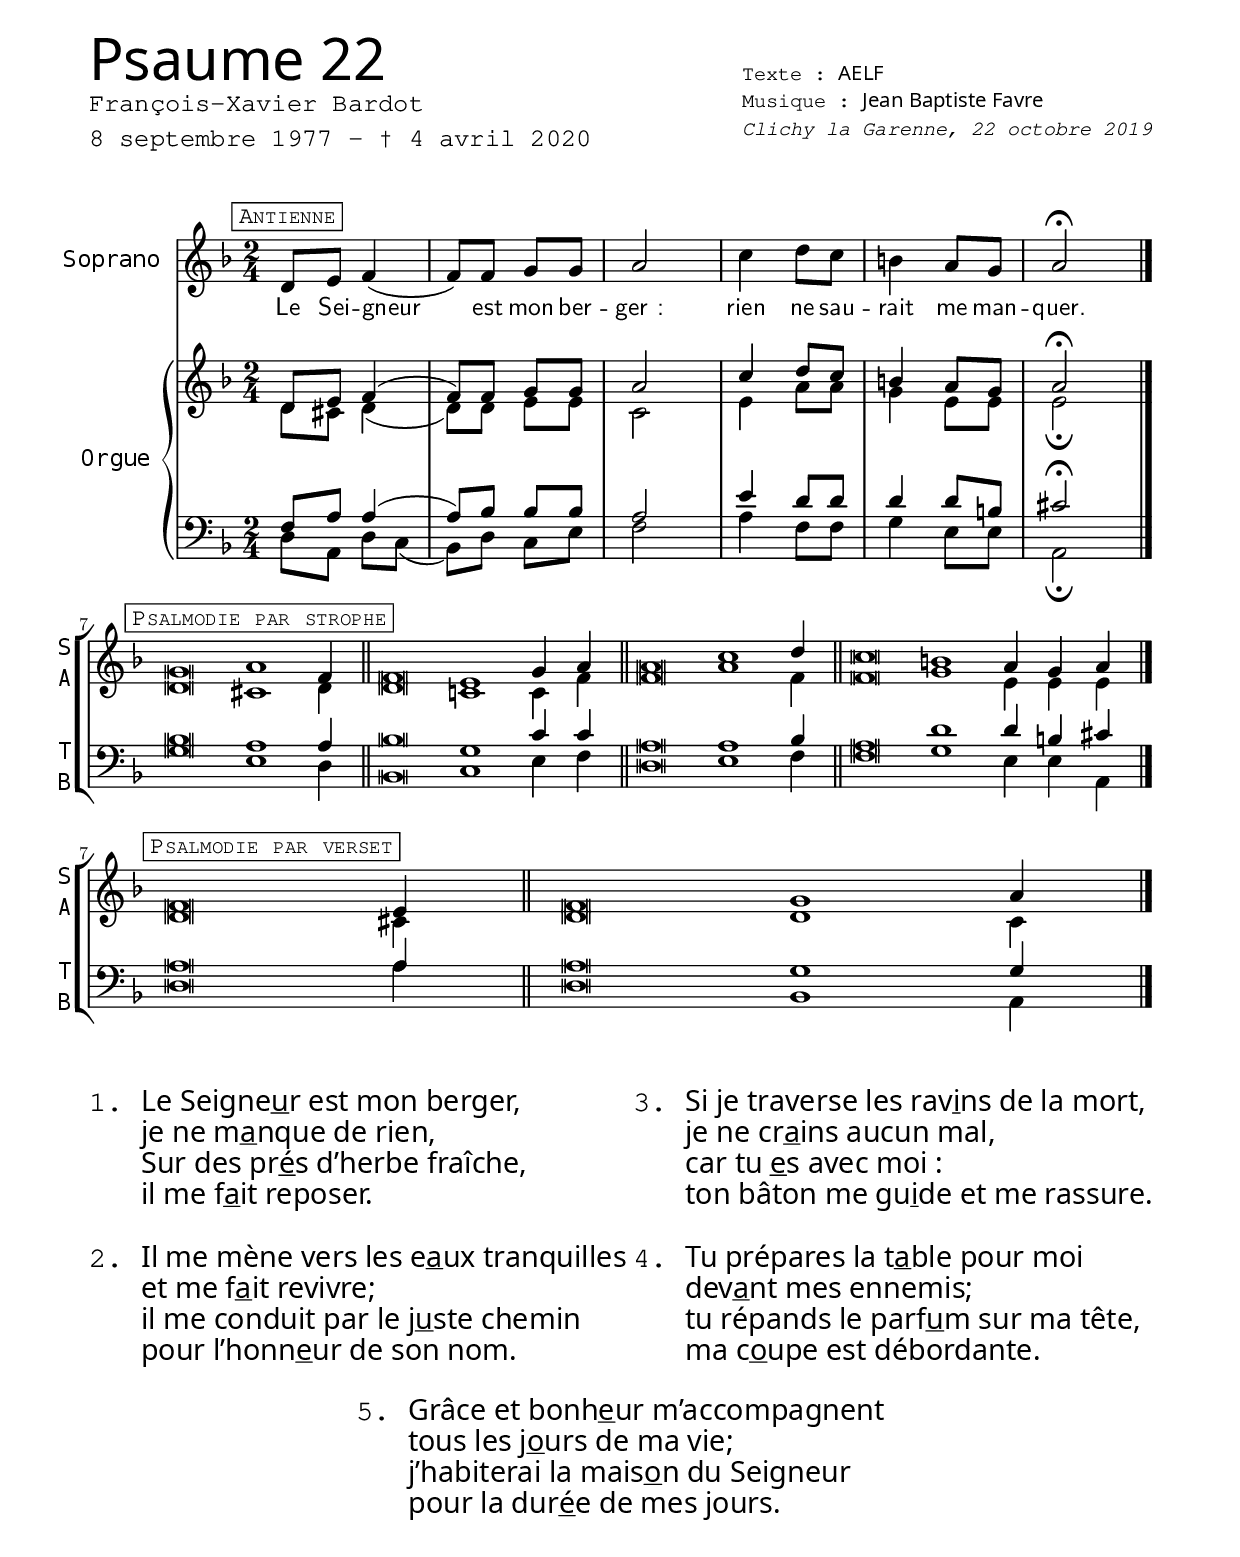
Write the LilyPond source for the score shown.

\version "2.18.2"
\language "english"
\include "../libs/commonFunctions.ily"

tempoVerseRallentando = {
  \set Score.tempoHideNote = ##t
  \tempo 4=60
}
tempoVerseAcelerando = {
  \set Score.tempoHideNote = ##t
  \tempo 2=120
}

scoreHeader = \header {
  title = "Psaume 22"
  subtitle = \markup { \column { "François-Xavier Bardot" "8 septembre 1977 - &dagger; 4 avril 2020" } }
  composer = "Jean Baptiste Favre"
  poet = "AELF"
  date = "Clichy la Garenne, 22 octobre 2019"
}

global = {
  \time 2/4
  \key d \minor
}

%%%%%%%%%%%%%%%%%%%%%%%%%%%%%%
%%%%%%%%%% Antiphon %%%%%%%%%%
%%%%%%%%%%%%%%%%%%%%%%%%%%%%%%
antiphonMusicSoprano = \relative c' {
   d8 e f4 (f8) f8 g g a2 c4 d8 c b4 a8 g a2
  }

antiphonMusicAlto = \relative c' {
   d8 cs d4 (d8) d e e c2 e4 a8 a g4 e8 e e2
  }

antiphonMusicTenor =  \relative c {
   f8 a a4 (a8)[ bf] bf bf a2 e'4 d8 d d4 d8 b cs2
  }

antiphonMusicBass =  \relative c {
   d8 a d8 c (bf8) d c e f2 a4 f8 f g4 e8 e a,2
  }

antiphonRythm = {
    \markCustom "Antienne"
    s2*6  \bar "|." \break
  }

antiphonLyrics = \lyricmode {
    Le Sei -- gneur est mon ber -- ger_: rien ne sau -- rait me man -- quer.
  }
antiphonLyricsSoprano = \antiphonLyrics
antiphonLyricsAlto = \antiphonLyrics
antiphonLyricsTenor = \antiphonLyrics
antiphonLyricsBass = \lyricmode {
    Le Sei -- gneur_ -- _ -- est mon ber -- ger_: rien ne sau -- rait me man -- quer.
  }

%%%%%%%%%%%%%%%%%%%%%%%%%%%%%%%%%%%%%%%%%%%%%%
%%%%%%%%%%          Verses          %%%%%%%%%%
%%%%%%%%%%%%%%%%%%%%%%%%%%%%%%%%%%%%%%%%%%%%%%

% quand on a fini de rentrer la musique partout, on peut préciser
% (chez les Soprano uniquement!) les paramètres de tempo MIDI
% en utilisant \tAcce et \tRall
verseStropheRythm = {
  \accidentalStyle forget
  \once \override Score.RehearsalMark.break-align-symbols = #'(clef)
  \markCustom "Psalmodie par strophe" \cadenzaOn
  \tempoVerseAcelerando s\breve s1 \tempoVerseRallentando s4 \bar "||"
  \tempoVerseAcelerando s\breve s1 \tempoVerseRallentando s4 s4 \bar "||"
  \tempoVerseAcelerando s\breve s1 \tempoVerseRallentando s4 \bar "||"
  \tempoVerseAcelerando s\breve s1 \tempoVerseRallentando s4 s4 s4 \bar "|." \break
  \markCustom "Psalmodie par verset"
  \tempoVerseAcelerando s\breve \tempoVerseRallentando s4 \bar "||"
  \tempoVerseAcelerando s\breve s1 \tempoVerseRallentando s4 \bar "|." \break
}

verseStropheMusicSoprano = \relative c' {
  g'\breve a1 f4
  f\breve e1 g4 a4
  a\breve c1 d4
  c\breve b1 a4 g4 a4

  f\breve e4
  f\breve g1 a4
  }

verseStropheMusicAlto = \relative c' {
  d\breve cs1 d4
  d\breve c1 c4 f4
  f\breve a1 f4
  f\breve g1 e4 e4 e4

  d\breve cs4
  d\breve d1 cs4
  }

verseStropheMusicTenor = \relative c' {
  bf\breve a1 a4
  bf\breve g1 c4 c4
  a\breve a1 bf4
  a\breve d1 d4 b4 cs4

  a\breve a4
  a\breve g1 g4
  }

verseStropheMusicBass = \relative c {
  g'\breve e1 d4
  bf\breve c1 e4 f4
  d\breve e1 f4
  f\breve g1 e4 e4 a,4

  d\breve a'4
  d,\breve bf1 a4
  }

verseLyrics = \markuplist {
  \override #'(font-family . sans)
  \override #'(font-size . 2)
  \column {
    \fill-line {
      \left-column{
        \concat { \typewriter "1. " "Le Seigne" \underline u "r est mon berger," }
        \concat { \typewriter "   " "je ne m" \underline a "nque de rien," }
        \concat { \typewriter "   " "Sur des pr" \underline é "s d’herbe fraîche," }
        \concat { \typewriter "   " "il me f" \underline a "it reposer." }
        \vspace #1
        \concat { \typewriter "2. " "Il me mène vers les e" \underline a "ux tranquilles" }
        \concat { \typewriter "   " "et me f" \underline a "it revivre;" }
        \concat { \typewriter "   " "il me conduit par le j" \underline u "ste chemin" }
        \concat { \typewriter "   " "pour l’honn" \underline e "ur de son nom." }
      }
      \hspace #1
      \left-column{
        \concat { \typewriter "3. " "Si je traverse les rav" \underline i "ns de la mort," }
        \concat { \typewriter "   " "je ne cr" \underline a "ins aucun mal," }
        \concat { \typewriter "   " "car tu " \underline e "s avec moi&nbsp;:" }
        \concat { \typewriter "   " "ton bâton me gu" \underline i "de et me rassure." }
        \vspace #1
        \concat { \typewriter "4. " "Tu prépares la t" \underline a "ble pour moi" }
        \concat { \typewriter "   " "dev" \underline a "nt mes ennemis;" }
        \concat { \typewriter "   " "tu répands le parf" \underline u "m sur ma tête," }
        \concat { \typewriter "   " "ma c" \underline o "upe est débordante." }
      }
    }
    \vspace #1
    \fill-line{
      \left-column {
        \concat { \typewriter "5. " "Grâce et bonh" \underline e "ur m’accompagnent" }
        \concat { \typewriter "   " "tous les j" \underline o "urs de ma vie;" }
        \concat { \typewriter "   " "j’habiterai la mais" \underline o "n du Seigneur" }
        \concat { \typewriter "   " "pour la dur" \underline é "e de mes jours." }
      }
    }
  }
}

%%%%%%%%%%%%%%%%%%%%%%%%%%%%%%%%%%%%%%%%%%%%%%%%%%%%%%%%%%%%%%%%%%%%%
%%%%%%%%%%%%%%%%%%%          Draw score          %%%%%%%%%%%%%%%%%%%%
%%%%%%%%%%%%%%%%%%%%%%%%%%%%%%%%%%%%%%%%%%%%%%%%%%%%%%%%%%%%%%%%%%%%%
% Load Piano settings & layout
partition = {
  <<
    % Antienne à 4 voix mixtes
    %\include "../libs/layouts/commonAntiphonFourVoices.ily"
    \new ChoirStaff = "Antophon4Voices" <<
      \new Staff = "AntiphonSopranoStaff" <<
        \once \override Staff.VerticalAxisGroup.remove-first = ##t
        \set Staff.instrumentName = "Soprano"
        \clef "treble"
        \new Dynamics \antiphonRythm
        \new Voice = "antiphonSoprano" { \global \antiphonMusicSoprano \fermata }
        \new Lyrics \lyricsto "antiphonSoprano" { \antiphonLyricsSoprano }
      >>
    >>
    \new PianoStaff
    <<
      \set PianoStaff.instrumentName = #"Orgue"
      \new Staff <<
        \set Staff.printPartCombineTexts = ##f
        \once \override Staff.VerticalAxisGroup.remove-first = ##t
        \clef treble
        \new Voice = "soprani" {\global \voiceOne \antiphonMusicSoprano \fermata }
        \new Voice = "alti" {\global \voiceTwo \antiphonMusicAlto \fermata }
      >>
      \new Staff <<
        \set Staff.printPartCombineTexts = ##f
        \once \override Staff.VerticalAxisGroup.remove-first = ##t
        \clef bass
        \new Voice = "tenors" {\global \voiceThree \antiphonMusicTenor \fermata }
        \new Voice = "bass" {\global \voiceFour \antiphonMusicBass \fermata }
      >>
    >>
    \new ChoirStaff = "versePsalmody"
    <<
      \new Staff = "verseSopranoAlto" <<
        \set Staff.shortInstrumentName = \markup { \right-column { "S" "A" } }
        \once \override Staff.VerticalAxisGroup.remove-first = ##t
        \global
        \clef treble
        \new Dynamics { \silence \antiphonMusicSoprano \verseStropheRythm }
        \new Voice = "verseSoprano" << \voiceOne {\silence \antiphonMusicSoprano \cadenzaOn \verseStropheMusicSoprano } >>
        \new Voice = "verseAlto" << \voiceTwo {\silence \antiphonMusicSoprano \cadenzaOn \verseStropheMusicAlto } >>
      >>
      \new Staff = "verseTenorBass" <<
        \set Staff.shortInstrumentName = \markup { \right-column { "T" "B" } }
        \once \override Staff.VerticalAxisGroup.remove-first = ##t
        \global
        \clef bass
        \new Dynamics {\silence \antiphonMusicSoprano \verseStropheRythm}
        \new Voice = "verseTenor" << \voiceOne {\silence \antiphonMusicSoprano \cadenzaOn \verseStropheMusicTenor } >>
        \new Voice = "verseBass" << \voiceTwo {\silence \antiphonMusicSoprano \cadenzaOn \verseStropheMusicBass } >>
      >>
    >>
  >>
}
%%%%%%%%%%%%% PARTITION VISUELLE %%%%%%%%%%%%%
% PDF output
\paper {
  top-margin = 1.5\cm
  bottom-margin = 1.5\cm
  left-margin = 1.5\cm
  right-margin = 1.5\cm
  markup-system-spacing = #'((basic-distance . 10)
     (minimum-distance . 10)
     (padding . 5)
     (stretchability . 5))
  #(define fonts
    (set-global-fonts
     #:music "emmentaler"
     #:brace "emmentaler"
     #:roman "Latin Modern Roman"
     #:sans "Cantarell"
  ))
  #(include-special-characters)
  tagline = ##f
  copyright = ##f
  scoreTitleMarkup = \markup \columns {
    \fill-line {
      \column {
        \line {
          \left-column {
            \fontsize #8 \sans \fromproperty #'header:title
            \fontsize #1 \typewriter \fromproperty #'header:subtitle
          }
        }
      }
      \column {
        \line {
          \fontsize #-1
          \left-column {
            \line { \concat { \typewriter "Texte&nbsp;: " \sans \fromproperty #'header:poet \bold " " } }
            \line { \concat { \typewriter "Musique&nbsp;: " \sans \fromproperty #'header:composer \bold " " } }
            \typewriter \italic \fromproperty #'header:date
          }
        }
      }
    }
  }
}

\score {
  \partition
  \layout {
      ragged-last = ##f
      \context {
          \Staff
          \RemoveEmptyStaves
          \override NoteHead.style = #'altdefault
          \override InstrumentName.font-name = #"Monospace Regular"
      }
      \context {
          \PianoStaff
          \RemoveEmptyStaves
          \override NoteHead.style = #'altdefault
          \override InstrumentName.font-name = #"Monospace Regular"
      }
      \context {
          \ChoirStaff
          \RemoveEmptyStaves
          \override NoteHead.style = #'altdefault
          \override InstrumentName.font-name = #"Monospace Regular"
      }
      \override LyricText.font-name = #"Latin Modern Sans"
      \override Score.RehearsalMark.font-family = #'typewriter
  }
  \scoreHeader
}
\verseLyrics